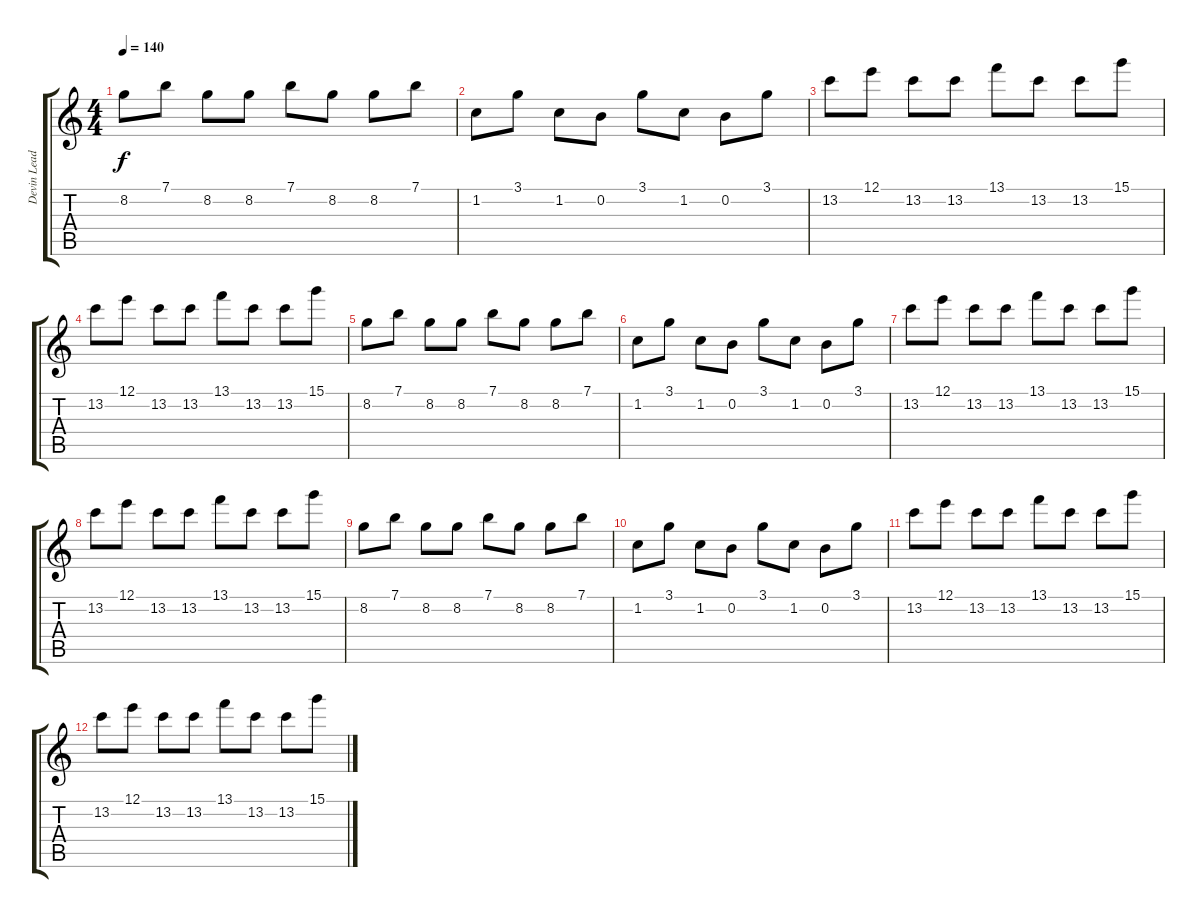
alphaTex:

\track ("Devin Lead" "Devin Lead") {instrument distortionguitar}
\staff {score tabs}
\tuning (E4 B3 G3 D3 A2 E2) {hide}
\ts (4 4)
\tempo 140
\clef g2
\ks c
8.2.8{dy f} 7.1.8 8.2.8 8.2.8 7.1.8 8.2.8 8.2.8 7.1.8 |
1.2.8 3.1.8 1.2.8 0.2.8 3.1.8 1.2.8 0.2.8 3.1.8 |
13.2.8 12.1.8 13.2.8 13.2.8 13.1.8 13.2.8 13.2.8 15.1.8 |
13.2.8 12.1.8 13.2.8 13.2.8 13.1.8 13.2.8 13.2.8 15.1.8 |
8.2.8 7.1.8 8.2.8 8.2.8 7.1.8 8.2.8 8.2.8 7.1.8 |
1.2.8 3.1.8 1.2.8 0.2.8 3.1.8 1.2.8 0.2.8 3.1.8 |
13.2.8 12.1.8 13.2.8 13.2.8 13.1.8 13.2.8 13.2.8 15.1.8 |
13.2.8 12.1.8 13.2.8 13.2.8 13.1.8 13.2.8 13.2.8 15.1.8 |
8.2.8 7.1.8 8.2.8 8.2.8 7.1.8 8.2.8 8.2.8 7.1.8 |
1.2.8 3.1.8 1.2.8 0.2.8 3.1.8 1.2.8 0.2.8 3.1.8 |
13.2.8 12.1.8 13.2.8 13.2.8 13.1.8 13.2.8 13.2.8 15.1.8 |
13.2.8 12.1.8 13.2.8 13.2.8 13.1.8 13.2.8 13.2.8 15.1.8
